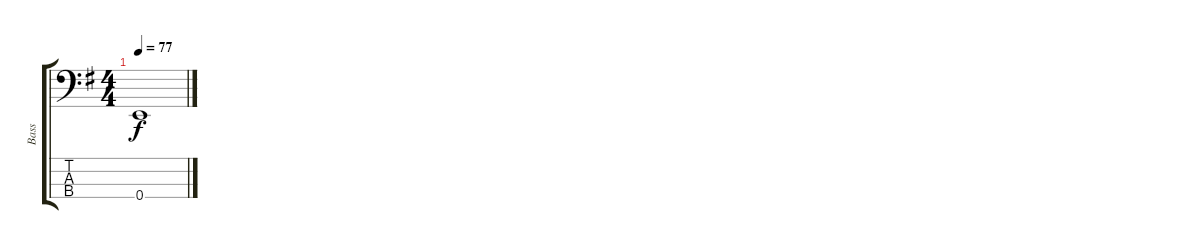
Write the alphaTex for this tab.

\track ("Bass" "Bass") {instrument electricbassfinger}
\staff {score tabs}
\tuning (G2 D2 A1 E1) {hide}
\ts (4 4)
\tempo 77
\clef f4
\ks g
0.4{t}.1{dy f}
